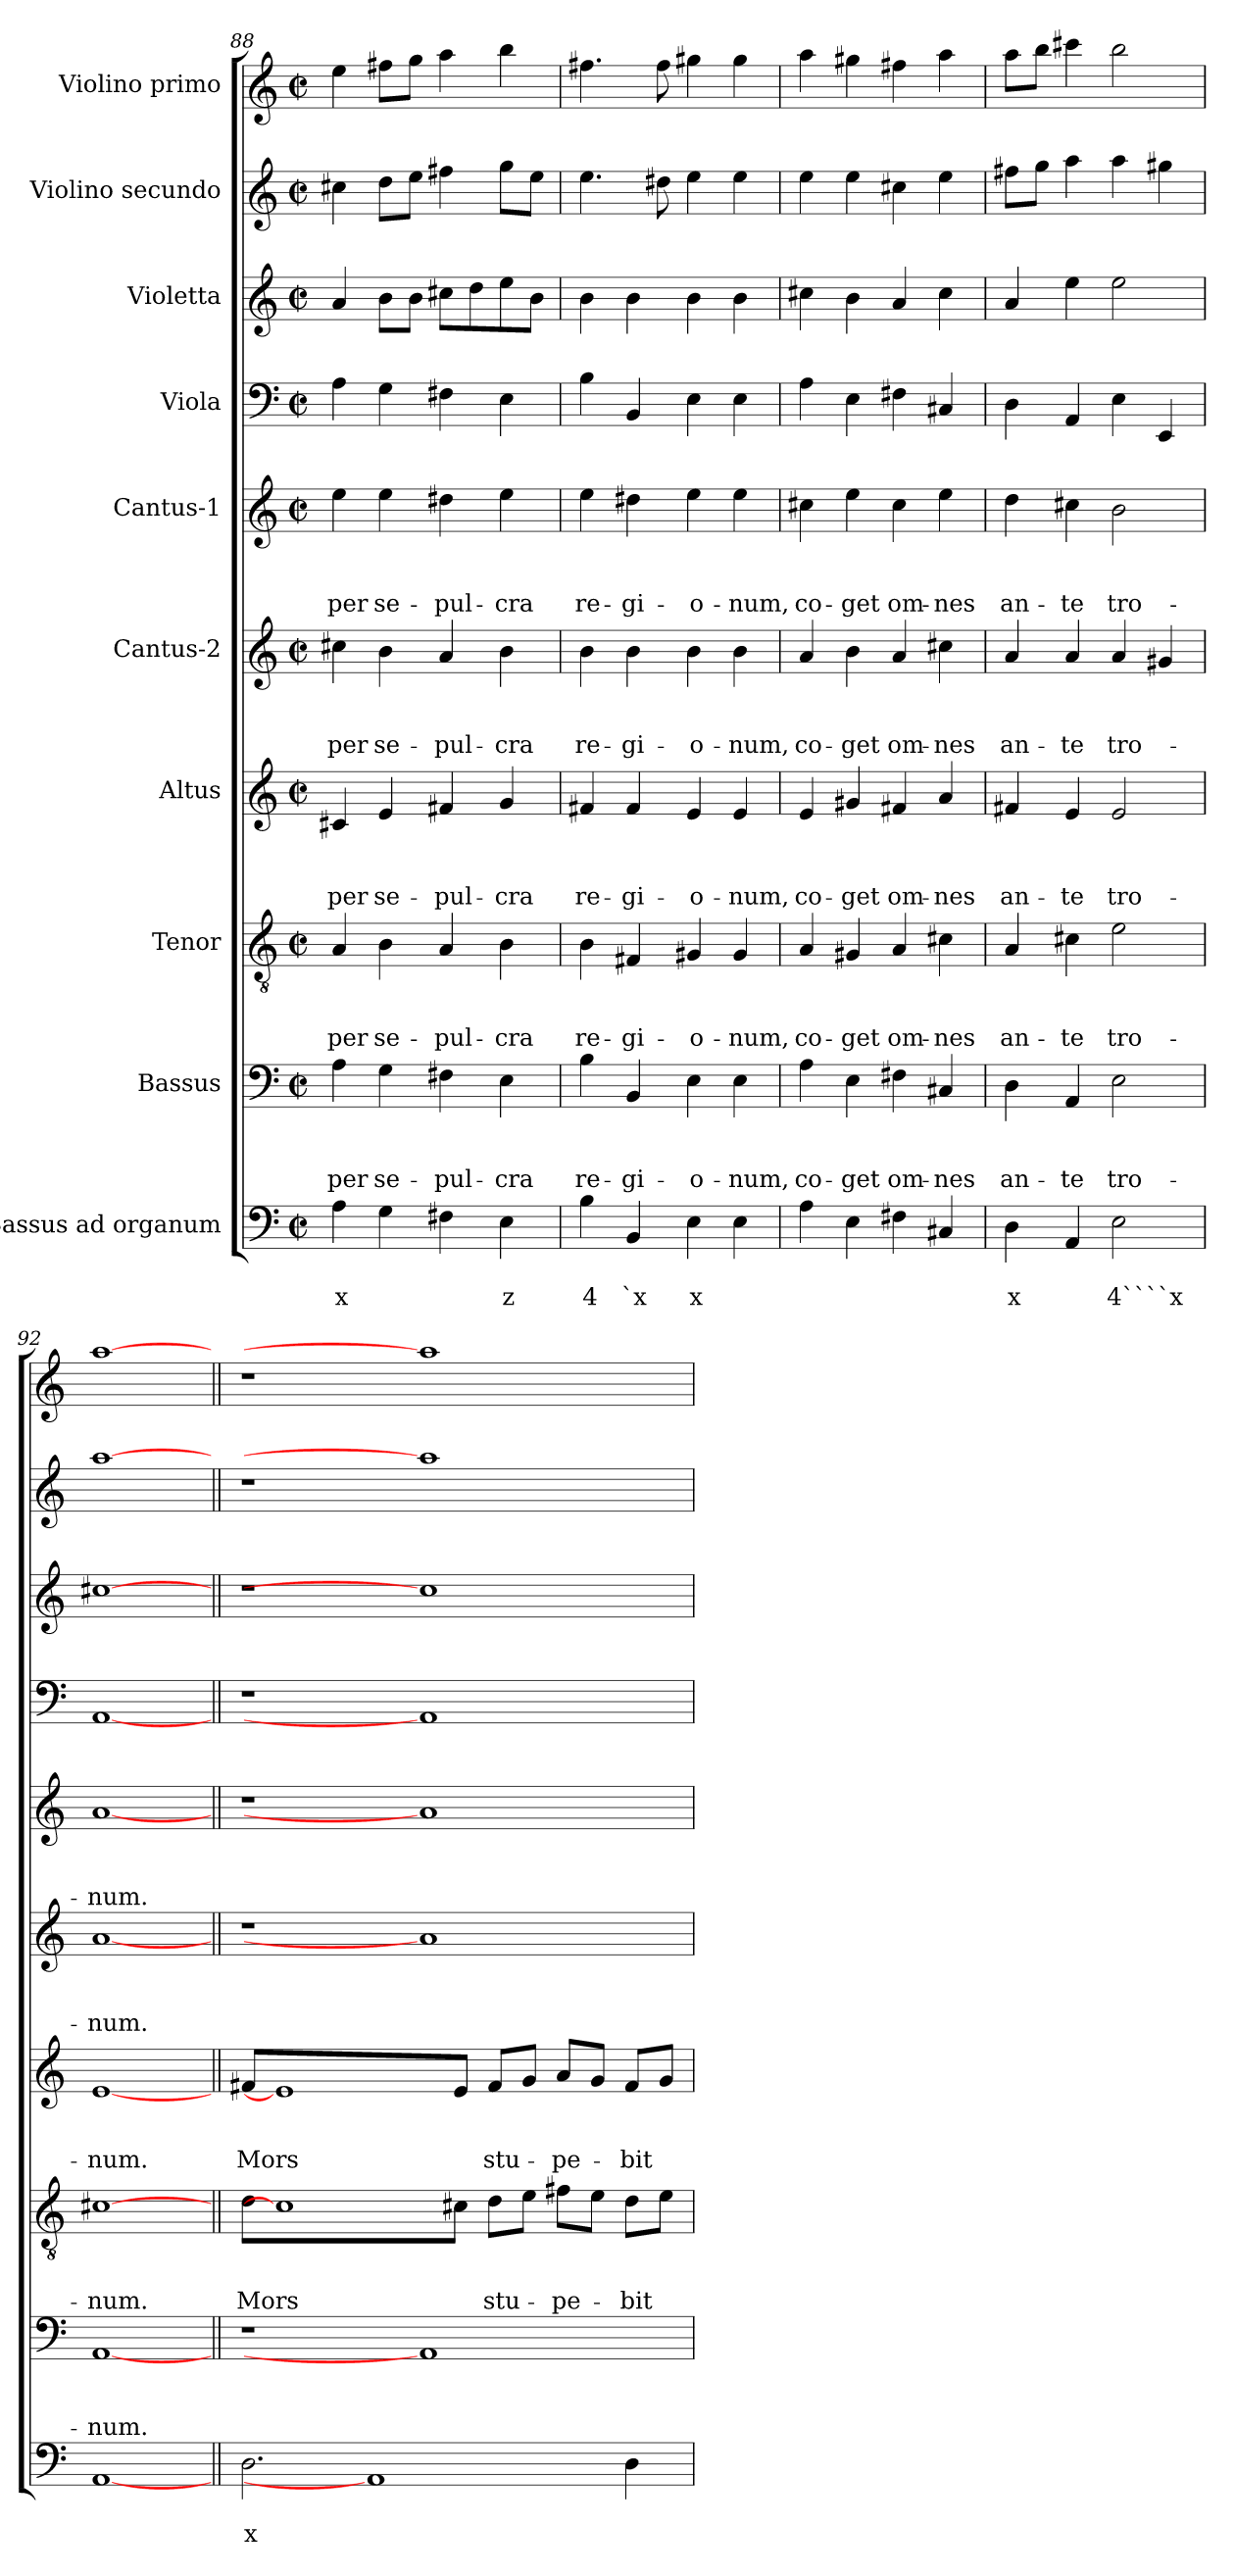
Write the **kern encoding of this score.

**kern	**text	**text	**kern	**text	**text	**text	**kern	**text	**text	**text	**kern	**text	**text	**text	**kern	**text	**text	**text	**kern	**text	**text	**text	**kern	**kern	**kern	**kern
*part10	*part10	*part10	*part9	*part9	*part9	*part9	*part8	*part8	*part8	*part8	*part7	*part7	*part7	*part7	*part6	*part6	*part6	*part6	*part5	*part5	*part5	*part5	*part4	*part3	*part2	*part1
*staff10	*staff10	*staff10	*staff9	*staff9	*staff9	*staff9	*staff8	*staff8	*staff8	*staff8	*staff7	*staff7	*staff7	*staff7	*staff6	*staff6	*staff6	*staff6	*staff5	*staff5	*staff5	*staff5	*staff4	*staff3	*staff2	*staff1
*I"Bassus ad  organum	*	*	*I"Bassus	*	*	*	*I"Tenor	*	*	*	*I"Altus	*	*	*	*I"Cantus-2	*	*	*	*I"Cantus-1	*	*	*	*I"Viola	*I"Violetta	*I"Violino secundo	*I"Violino primo
*clefF4	*	*	*clefF4	*	*	*	*clefGv2	*	*	*	*clefG2	*	*	*	*clefG2	*	*	*	*clefG2	*	*	*	*clefF4	*clefG2	*clefG2	*clefG2
*k[]	*	*	*k[]	*	*	*	*k[]	*	*	*	*k[]	*	*	*	*k[]	*	*	*	*k[]	*	*	*	*k[]	*k[]	*k[]	*k[]
*C:	*	*	*C:	*	*	*	*C:	*	*	*	*C:	*	*	*	*C:	*	*	*	*C:	*	*	*	*C:	*C:	*C:	*C:
*M2/2	*	*	*M2/2	*	*	*	*M2/2	*	*	*	*M2/2	*	*	*	*M2/2	*	*	*	*M2/2	*	*	*	*M2/2	*M2/2	*M2/2	*M2/2
*met(c|)	*	*	*met(c|)	*	*	*	*met(c|)	*	*	*	*met(c|)	*	*	*	*met(c|)	*	*	*	*met(c|)	*	*	*	*met(c|)	*met(c|)	*met(c|)	*met(c|)
=88	=88	=88	=88	=88	=88	=88	=88	=88	=88	=88	=88	=88	=88	=88	=88	=88	=88	=88	=88	=88	=88	=88	=88	=88	=88	=88
!	!	!LO:LY:b	!	!	!	!LO:LY:b	!	!	!	!LO:LY:b	!	!	!	!LO:LY:b	!	!	!	!LO:LY:b	!	!	!	!LO:LY:b	!	!	!	!
4A\	.	x	4A\	.	.	per	4A/	.	.	per	4c#X/	.	.	per	4cc#X\	.	.	per	4ee\	.	.	per	4A\	4a/	4cc#X\	4ee\
!	!	!	!	!	!	!LO:LY:b	!	!	!	!LO:LY:b	!	!	!	!LO:LY:b	!	!	!	!LO:LY:b	!	!	!	!LO:LY:b	!	!	!	!
4G\	.	.	4G\	.	.	se-	4B\	.	.	se-	4e/	.	.	se-	4b\	.	.	se-	4ee\	.	.	se-	4G\	8b\L	8dd\L	8ff#X\L
.	.	.	.	.	.	.	.	.	.	.	.	.	.	.	.	.	.	.	.	.	.	.	.	8b\J	8ee\J	8gg\J
!	!	!	!	!	!	!LO:LY:b	!	!	!	!LO:LY:b	!	!	!	!LO:LY:b	!	!	!	!LO:LY:b	!	!	!	!LO:LY:b	!	!	!	!
4F#X\	.	.	4F#X\	.	.	-pul-	4A/	.	.	-pul-	4f#X/	.	.	-pul-	4a/	.	.	-pul-	4dd#X\	.	.	-pul-	4F#X\	8cc#X\L	4ff#X\	4aa\
.	.	.	.	.	.	.	.	.	.	.	.	.	.	.	.	.	.	.	.	.	.	.	.	8dd\	.	.
!	!	!LO:LY:b	!	!	!	!LO:LY:b	!	!	!	!LO:LY:b	!	!	!	!LO:LY:b	!	!	!	!LO:LY:b	!	!	!	!LO:LY:b	!	!	!	!
4E\	.	z	4E\	.	.	-cra	4B\	.	.	-cra	4g/	.	.	-cra	4b\	.	.	-cra	4ee\	.	.	-cra	4E\	8ee\	8gg\L	4bb\
.	.	.	.	.	.	.	.	.	.	.	.	.	.	.	.	.	.	.	.	.	.	.	.	8b\J	8ee\J	.
=89	=89	=89	=89	=89	=89	=89	=89	=89	=89	=89	=89	=89	=89	=89	=89	=89	=89	=89	=89	=89	=89	=89	=89	=89	=89	=89
!	!	!LO:LY:b	!	!	!	!LO:LY:b	!	!	!	!LO:LY:b	!	!	!	!LO:LY:b	!	!	!	!LO:LY:b	!	!	!	!LO:LY:b	!	!	!	!
4B\	.	4	4B\	.	.	re-	4B\	.	.	re-	4f#X/	.	.	re-	4b\	.	.	re-	4ee\	.	.	re-	4B\	4b\	4.ee\	4.ff#X\
!	!	!LO:LY:b	!	!	!	!LO:LY:b	!	!	!	!LO:LY:b	!	!	!	!LO:LY:b	!	!	!	!LO:LY:b	!	!	!	!LO:LY:b	!	!	!	!
4BB/	.	`x	4BB/	.	.	-gi-	4F#X/	.	.	-gi-	4f#/	.	.	-gi-	4b\	.	.	-gi-	4dd#X\	.	.	-gi-	4BB/	4b\	.	.
.	.	.	.	.	.	.	.	.	.	.	.	.	.	.	.	.	.	.	.	.	.	.	.	.	8dd#X\	8ff#\
!	!	!LO:LY:b	!	!	!	!LO:LY:b	!	!	!	!LO:LY:b	!	!	!	!LO:LY:b	!	!	!	!LO:LY:b	!	!	!	!LO:LY:b	!	!	!	!
4E\	.	x	4E\	.	.	-o-	4G#X/	.	.	-o-	4e/	.	.	-o-	4b\	.	.	-o-	4ee\	.	.	-o-	4E\	4b\	4ee\	4gg#X\
!	!	!	!	!	!	!LO:LY:b	!	!	!	!LO:LY:b	!	!	!	!LO:LY:b	!	!	!	!LO:LY:b	!	!	!	!LO:LY:b	!	!	!	!
4E\	.	.	4E\	.	.	-num,	4G#/	.	.	-num,	4e/	.	.	-num,	4b\	.	.	-num,	4ee\	.	.	-num,	4E\	4b\	4ee\	4gg#\
=90	=90	=90	=90	=90	=90	=90	=90	=90	=90	=90	=90	=90	=90	=90	=90	=90	=90	=90	=90	=90	=90	=90	=90	=90	=90	=90
!	!	!	!	!	!	!LO:LY:b	!	!	!	!LO:LY:b	!	!	!	!LO:LY:b	!	!	!	!LO:LY:b	!	!	!	!LO:LY:b	!	!	!	!
4A\	.	.	4A\	.	.	co-	4A/	.	.	co-	4e/	.	.	co-	4a/	.	.	co-	4cc#X\	.	.	co-	4A\	4cc#X\	4ee\	4aa\
!	!	!	!	!	!	!LO:LY:b	!	!	!	!LO:LY:b	!	!	!	!LO:LY:b	!	!	!	!LO:LY:b	!	!	!	!LO:LY:b	!	!	!	!
4E\	.	.	4E\	.	.	-get	4G#X/	.	.	-get	4g#X/	.	.	-get	4b\	.	.	-get	4ee\	.	.	-get	4E\	4b\	4ee\	4gg#X\
!	!	!	!	!	!	!LO:LY:b	!	!	!	!LO:LY:b	!	!	!	!LO:LY:b	!	!	!	!LO:LY:b	!	!	!	!LO:LY:b	!	!	!	!
4F#X\	.	.	4F#X\	.	.	om-	4A/	.	.	om-	4f#X/	.	.	om-	4a/	.	.	om-	4cc#\	.	.	om-	4F#X\	4a/	4cc#X\	4ff#X\
!	!	!	!	!	!	!LO:LY:b	!	!	!	!LO:LY:b	!	!	!	!LO:LY:b	!	!	!	!LO:LY:b	!	!	!	!LO:LY:b	!	!	!	!
4C#X/	.	.	4C#X/	.	.	-nes	4c#X\	.	.	-nes	4a/	.	.	-nes	4cc#X\	.	.	-nes	4ee\	.	.	-nes	4C#X/	4cc#\	4ee\	4aa\
=91	=91	=91	=91	=91	=91	=91	=91	=91	=91	=91	=91	=91	=91	=91	=91	=91	=91	=91	=91	=91	=91	=91	=91	=91	=91	=91
!	!	!LO:LY:b	!	!	!	!LO:LY:b	!	!	!	!LO:LY:b	!	!	!	!LO:LY:b	!	!	!	!LO:LY:b	!	!	!	!LO:LY:b	!	!	!	!
4D\	.	x	4D\	.	.	an-	4A/	.	.	an-	4f#X/	.	.	an-	4a/	.	.	an-	4dd\	.	.	an-	4D\	4a/	8ff#X\L	8aa\L
.	.	.	.	.	.	.	.	.	.	.	.	.	.	.	.	.	.	.	.	.	.	.	.	.	8gg\J	8bb\J
!	!	!	!	!	!	!LO:LY:b	!	!	!	!LO:LY:b	!	!	!	!LO:LY:b	!	!	!	!LO:LY:b	!	!	!	!LO:LY:b	!	!	!	!
4AA/	.	.	4AA/	.	.	-te	4c#X\	.	.	-te	4e/	.	.	-te	4a/	.	.	-te	4cc#X\	.	.	-te	4AA/	4ee\	4aa\	4ccc#X\
!	!	!LO:LY:b	!	!	!	!LO:LY:b	!	!	!	!LO:LY:b	!	!	!	!LO:LY:b	!	!	!	!LO:LY:b	!	!	!	!LO:LY:b	!	!	!	!
2E\	.	4````x	2E\	.	.	tro-	2e\	.	.	tro-	2e/	.	.	tro-	4a/	.	.	tro-	2b\	.	.	tro-	4E\	2ee\	4aa\	2bb\
.	.	.	.	.	.	.	.	.	.	.	.	.	.	.	4g#X/	.	.	.	.	.	.	.	4EE/	.	4gg#X\	.
=92	=92	=92	=92	=92	=92	=92	=92	=92	=92	=92	=92	=92	=92	=92	=92	=92	=92	=92	=92	=92	=92	=92	=92	=92	=92	=92
!	!	!	!	!	!	!LO:LY:b	!	!	!	!LO:LY:b	!	!	!	!LO:LY:b	!	!	!	!LO:LY:b	!	!	!	!LO:LY:b	!	!	!	!
[1AA	.	.	[1AA	.	.	-num.	[1c#X	.	.	-num.	[1e	.	.	-num.	[1a	.	.	-num.	[1a	.	.	-num.	[1AA	[1cc#X	[1aa	[1aa
!!LO:PB:g=z
=93||	=93||	=93||	=93||	=93||	=93||	=93||	=93||	=93||	=93||	=93||	=93||	=93||	=93||	=93||	=93||	=93||	=93||	=93||	=93||	=93||	=93||	=93||	=93||	=93||	=93||	=93||
!	!	!LO:LY:b	!	!	!	!	!	!	!	!LO:LY:b	!	!	!	!LO:LY:b	!	!	!	!	!	!	!	!	!	!	!	!
2.D\	.	x	1r	.	.	.	8d\L	.	.	Mors	8f#X/L	.	.	Mors	1r	.	.	.	1r	.	.	.	1r	1r	1r	1r
.	.	.	.	.	.	.	1c#]	.	.	.	1e]	.	.	.	.	.	.	.	.	.	.	.	.	.	.	.
1AA]	.	.	.	.	.	.	.	.	.	.	.	.	.	.	.	.	.	.	.	.	.	.	.	.	.	.
.	.	.	1AA]	.	.	.	.	.	.	.	.	.	.	.	1a]	.	.	.	1a]	.	.	.	1AA]	1cc#]	1aa]	1aa]
.	.	.	.	.	.	.	8c#X\J	.	.	.	8e/J	.	.	.	.	.	.	.	.	.	.	.	.	.	.	.
!	!	!	!	!	!	!	!	!	!	!LO:LY:b	!	!	!	!LO:LY:b	!	!	!	!	!	!	!	!	!	!	!	!
.	.	.	.	.	.	.	8d\L	.	.	stu-	8f#/L	.	.	stu-	.	.	.	.	.	.	.	.	.	.	.	.
.	.	.	.	.	.	.	8e\J	.	.	.	8g/J	.	.	.	.	.	.	.	.	.	.	.	.	.	.	.
!	!	!	!	!	!	!	!	!	!	!LO:LY:b	!	!	!	!LO:LY:b	!	!	!	!	!	!	!	!	!	!	!	!
.	.	.	.	.	.	.	8f#X\L	.	.	-pe-	8a/L	.	.	-pe-	.	.	.	.	.	.	.	.	.	.	.	.
.	.	.	.	.	.	.	8e\J	.	.	.	8g/J	.	.	.	.	.	.	.	.	.	.	.	.	.	.	.
!	!	!	!	!	!	!	!	!	!	!LO:LY:b	!	!	!	!LO:LY:b	!	!	!	!	!	!	!	!	!	!	!	!
4D\	.	.	.	.	.	.	8d\L	.	.	-bit	8f#/L	.	.	-bit	.	.	.	.	.	.	.	.	.	.	.	.
.	.	.	.	.	.	.	8e\J	.	.	.	8g/J	.	.	.	.	.	.	.	.	.	.	.	.	.	.	.
=	=	=	=	=	=	=	=	=	=	=	=	=	=	=	=	=	=	=	=	=	=	=	=	=	=	=
*-	*-	*-	*-	*-	*-	*-	*-	*-	*-	*-	*-	*-	*-	*-	*-	*-	*-	*-	*-	*-	*-	*-	*-	*-	*-	*-
